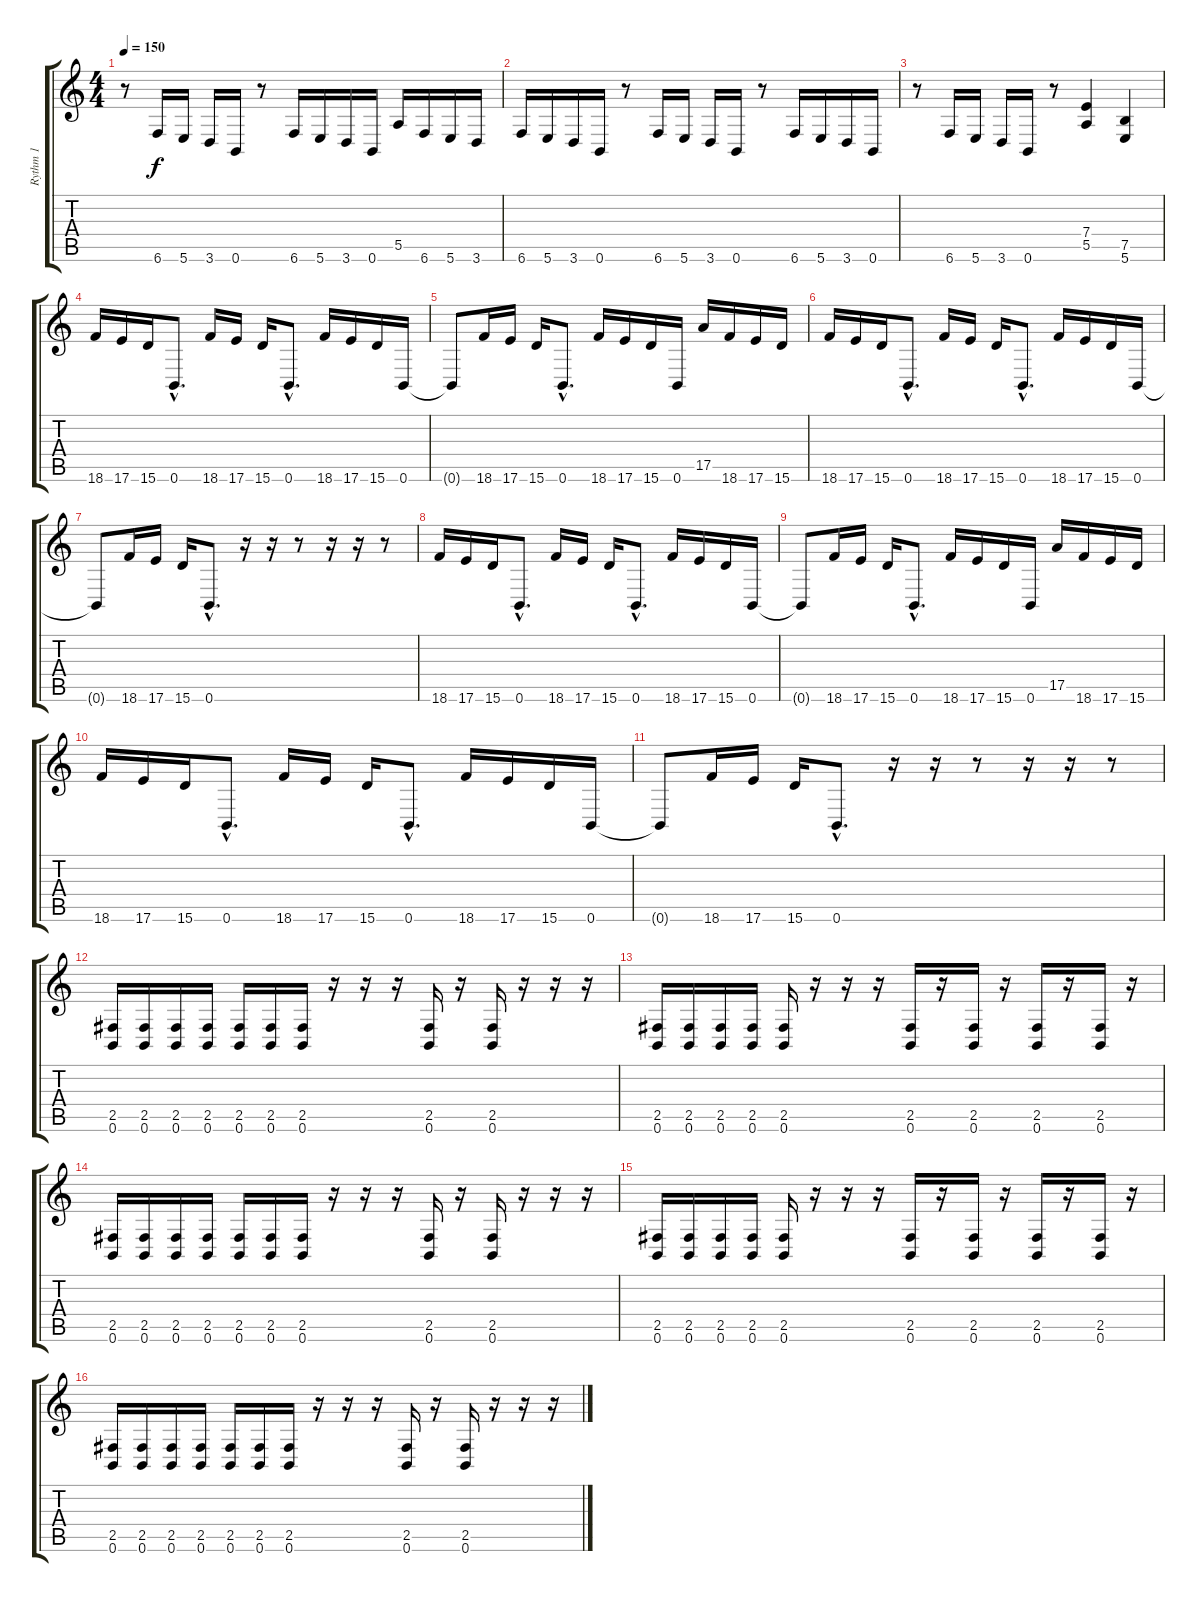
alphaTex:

\track ("Rythm 1" "Rythm 1") {instrument distortionguitar}
\staff {score tabs}
\tuning (B3 Gb3 D3 A2 E2 B1) {hide}
\ts (4 4)
\tempo 150
\clef g2
\ks c
r.8{dy f} 6.6.16 5.6.16 3.6.16 0.6.16 r.8 6.6.16 5.6.16 3.6.16 0.6.16 5.5.16 6.6.16 5.6.16 3.6.16 |
6.6.16 5.6.16 3.6.16 0.6.16 r.8 6.6.16 5.6.16 3.6.16 0.6.16 r.8 6.6.16 5.6.16 3.6.16 0.6.16 |
r.8 6.6.16 5.6.16 3.6.16 0.6.16 r.8 (7.4 5.5).4 (7.5 5.6).4 |
18.6.16 17.6.16 15.6.16 0.6{hac}.8{d} 18.6.16 17.6.16 15.6.16 0.6{hac}.8{d} 18.6.16 17.6.16 15.6.16 0.6.16 |
0.6{t}.8 18.6.16 17.6.16 15.6.16 0.6{hac}.8{d} 18.6.16 17.6.16 15.6.16 0.6.16 17.5.16 18.6.16 17.6.16 15.6.16 |
18.6.16 17.6.16 15.6.16 0.6{hac}.8{d} 18.6.16 17.6.16 15.6.16 0.6{hac}.8{d} 18.6.16 17.6.16 15.6.16 0.6.16 |
0.6{t}.8 18.6.16 17.6.16 15.6.16 0.6{hac}.8{d} r.16 r.16 r.8 r.16 r.16 r.8 |
18.6.16 17.6.16 15.6.16 0.6{hac}.8{d} 18.6.16 17.6.16 15.6.16 0.6{hac}.8{d} 18.6.16 17.6.16 15.6.16 0.6.16 |
0.6{t}.8 18.6.16 17.6.16 15.6.16 0.6{hac}.8{d} 18.6.16 17.6.16 15.6.16 0.6.16 17.5.16 18.6.16 17.6.16 15.6.16 |
18.6.16 17.6.16 15.6.16 0.6{hac}.8{d} 18.6.16 17.6.16 15.6.16 0.6{hac}.8{d} 18.6.16 17.6.16 15.6.16 0.6.16 |
0.6{t}.8 18.6.16 17.6.16 15.6.16 0.6{hac}.8{d} r.16 r.16 r.8 r.16 r.16 r.8 |
(2.5 0.6).16 (2.5 0.6).16 (2.5 0.6).16 (2.5 0.6).16 (2.5 0.6).16 (2.5 0.6).16 (2.5 0.6).16 r.16 r.16 r.16 (2.5 0.6).16 r.16 (2.5 0.6).16 r.16 r.16 r.16 |
(2.5 0.6).16 (2.5 0.6).16 (2.5 0.6).16 (2.5 0.6).16 (2.5 0.6).16 r.16 r.16 r.16 (2.5 0.6).16 r.16 (2.5 0.6).16 r.16 (2.5 0.6).16 r.16 (2.5 0.6).16 r.16 |
(2.5 0.6).16 (2.5 0.6).16 (2.5 0.6).16 (2.5 0.6).16 (2.5 0.6).16 (2.5 0.6).16 (2.5 0.6).16 r.16 r.16 r.16 (2.5 0.6).16 r.16 (2.5 0.6).16 r.16 r.16 r.16 |
(2.5 0.6).16 (2.5 0.6).16 (2.5 0.6).16 (2.5 0.6).16 (2.5 0.6).16 r.16 r.16 r.16 (2.5 0.6).16 r.16 (2.5 0.6).16 r.16 (2.5 0.6).16 r.16 (2.5 0.6).16 r.16 |
(2.5 0.6).16 (2.5 0.6).16 (2.5 0.6).16 (2.5 0.6).16 (2.5 0.6).16 (2.5 0.6).16 (2.5 0.6).16 r.16 r.16 r.16 (2.5 0.6).16 r.16 (2.5 0.6).16 r.16 r.16 r.16
